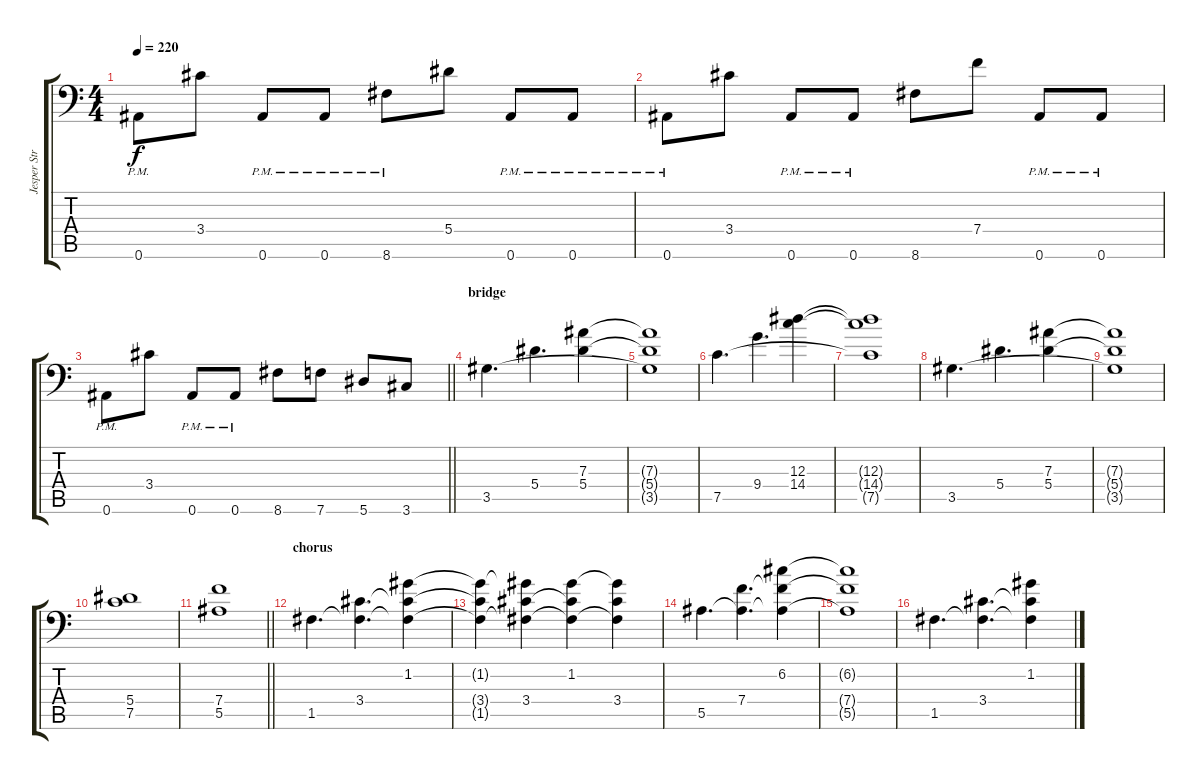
\track ("Jesper Strömblad" "Jesper Str") {instrument distortionguitar}
\staff {score tabs}
\tuning (C4 G3 Eb3 Bb2 F2 Bb1) {hide}
\ts (4 4)
\tempo 220
\clef f4
\ks c
0.6{pm}.8{dy f} 3.4.8 0.6{pm}.8 0.6{pm}.8 8.6{pm}.8 5.4.8 0.6{pm}.8 0.6{pm}.8 |
0.6{pm}.8 3.4.8 0.6{pm}.8 0.6{pm}.8 8.6.8 7.4.8 0.6{pm}.8 0.6{pm}.8 |
\barLineRight lightlight
0.6{pm}.8 3.4.8 0.6{pm}.8 0.6{pm}.8 8.6.8 7.6.8 5.6.8 3.6.8 |
\section ("" "bridge")
3.5.4{d instrument electricguitarjazz} 5.4.4{d} (7.3 5.4).4 |
(7.3{t} 5.4{t} 3.5{t}).1 |
7.5.4{d} 9.4.4{d} (12.3 14.4).4 |
(12.3{t} 14.4{t} 7.5{t}).1 |
3.5.4{d} 5.4.4{d} (7.3 5.4).4 |
(7.3{t} 5.4{t} 3.5{t}).1 |
(5.4 7.5).1{instrument distortionguitar} |
\barLineRight lightlight
(7.4 5.5).1 |
\section ("" "chorus")
1.5.4{d balance 16} (3.4 1.5{t}).4{d} (1.2 3.4{t} 1.5{t}).4 |
(1.2{t} 3.4{t} 1.5{t}).4 (1.2{t} 3.4 1.5{t}).4 (1.2 3.4{t} 1.5{t}).4 (1.2{t} 3.4 1.5{t}).4 |
5.5.4{d} (7.4 5.5{t}).4{d} (6.2 7.4{t} 5.5{t}).4 |
(6.2{t} 7.4{t} 5.5{t}).1 |
1.5.4{d} (3.4 1.5{t}).4{d} (1.2 3.4{t} 1.5{t}).4
